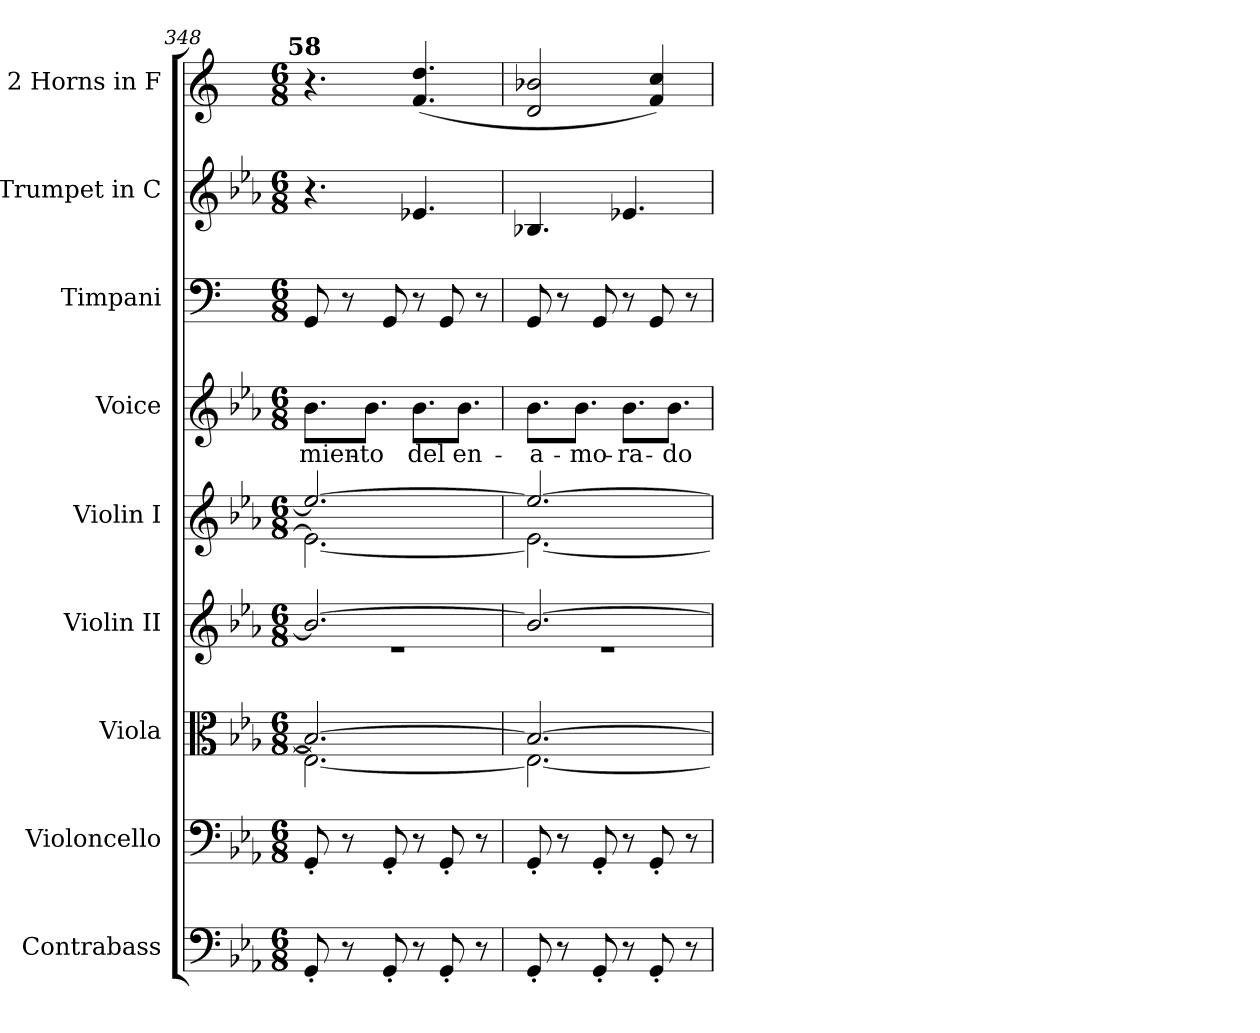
**kern	**kern	**kern	**kern	**kern	**kern	**text	**kern	**kern	**kern
*part9	*part8	*part7	*part6	*part5	*part4	*part4	*part3	*part2	*part1
*staff9	*staff8	*staff7	*staff6	*staff5	*staff4	*staff4	*staff3	*staff2	*staff1
*I"Contrabass	*I"Violoncello	*I"Viola	*I"Violin II	*I"Violin I	*I"Voice	*	*I"Timpani	*I"Trumpet in C	*I"2 Horns in F
*I'Cb.	*I'Vc.	*I'Vla.	*I'Vln. II	*I'Vln. I	*	*	*I'Timp.	*	*I'Hn.
*clefF4	*clefF4	*clefC3	*clefG2	*clefG2	*clefG2	*	*clefF4	*clefG2	*clefG2
*ITrd7c12	*	*	*	*	*	*	*	*	*ITrd4c7
*k[b-e-a-]	*k[b-e-a-]	*k[b-e-a-]	*k[b-e-a-]	*k[b-e-a-]	*k[b-e-a-]	*	*k[]	*k[b-e-a-]	*k[b-]
*E-:	*E-:	*E-:	*E-:	*E-:	*E-:	*	*C:	*E-:	*F:
*M6/8	*M6/8	*M6/8	*M6/8	*M6/8	*M6/8	*	*M6/8	*M6/8	*M6/8
=348	=348	=348	=348	=348	=348	=348	=348	=348	=348
*	*	*^	*^	*^	*	*	*	*	*
!	!	!	!	!	!	!	!	!	!	!	!	!LO:TX:a:B:cj:t=58
!	!	!	!	!	!	!	!	!	!LO:LY:b:color=#000000	!	!	!
8GGG'i/	8GG'i/	2.B-i/_>	2.E-i\_<	2.b-i/_>	2.r	2.ee-i/_>	2.e-i\_<	8.b-i\L	-mien-	8GGi/	4.r	4.r
8r	8r	.	.	.	.	.	.	.	.	8r	.	.
!	!	!	!	!	!	!	!	!	!LO:LY:b:color=#000000	!	!	!
.	.	.	.	.	.	.	.	8.b-i\J	-to	.	.	.
8GGG'i/	8GG'i/	.	.	.	.	.	.	.	.	8GGi/	.	.
!	!	!	!	!	!	!	!	!	!LO:LY:b:color=#000000	!	!	!
8r	8r	.	.	.	.	.	.	8.b-i\L	del	8r	4.e-Xi/	(4.B-i/ 4.gi
8GGG'i/	8GG'i/	.	.	.	.	.	.	.	.	8GGi/	.	.
!	!	!	!	!	!	!	!	!	!LO:LY:b:color=#000000	!	!	!
.	.	.	.	.	.	.	.	8.b-i\J	en-	.	.	.
8r	8r	.	.	.	.	.	.	.	.	8r	.	.
=349	=349	=349	=349	=349	=349	=349	=349	=349	=349	=349	=349	=349
!	!	!	!	!	!	!	!	!	!LO:LY:b:color=#000000	!	!	!
8GGG'i/	8GG'i/	2.B-i/_>	2.E-i\_<	2.b-i/_>	2.r	2.ee-i/_>	2.e-i\_<	8.b-i\L	-a-	8GGi/	4.B-Xi/	2Gi/ 2e-Xi
8r	8r	.	.	.	.	.	.	.	.	8r	.	.
!	!	!	!	!	!	!	!	!	!LO:LY:b:color=#000000	!	!	!
.	.	.	.	.	.	.	.	8.b-i\J	-mo-	.	.	.
8GGG'i/	8GG'i/	.	.	.	.	.	.	.	.	8GGi/	.	.
!	!	!	!	!	!	!	!	!	!LO:LY:b:color=#000000	!	!	!
8r	8r	.	.	.	.	.	.	8.b-i\L	-ra-	8r	4.e-Xi/	.
8GGG'i/	8GG'i/	.	.	.	.	.	.	.	.	8GGi/	.	4B-i/ 4fi)
!	!	!	!	!	!	!	!	!	!LO:LY:b:color=#000000	!	!	!
.	.	.	.	.	.	.	.	8.b-i\J	-do	.	.	.
8r	8r	.	.	.	.	.	.	.	.	8r	.	.
*	*	*v	*v	*	*	*v	*v	*	*	*	*	*
*	*	*	*v	*v	*	*	*	*	*	*
=	=	=	=	=	=	=	=	=	=
*-	*-	*-	*-	*-	*-	*-	*-	*-	*-
